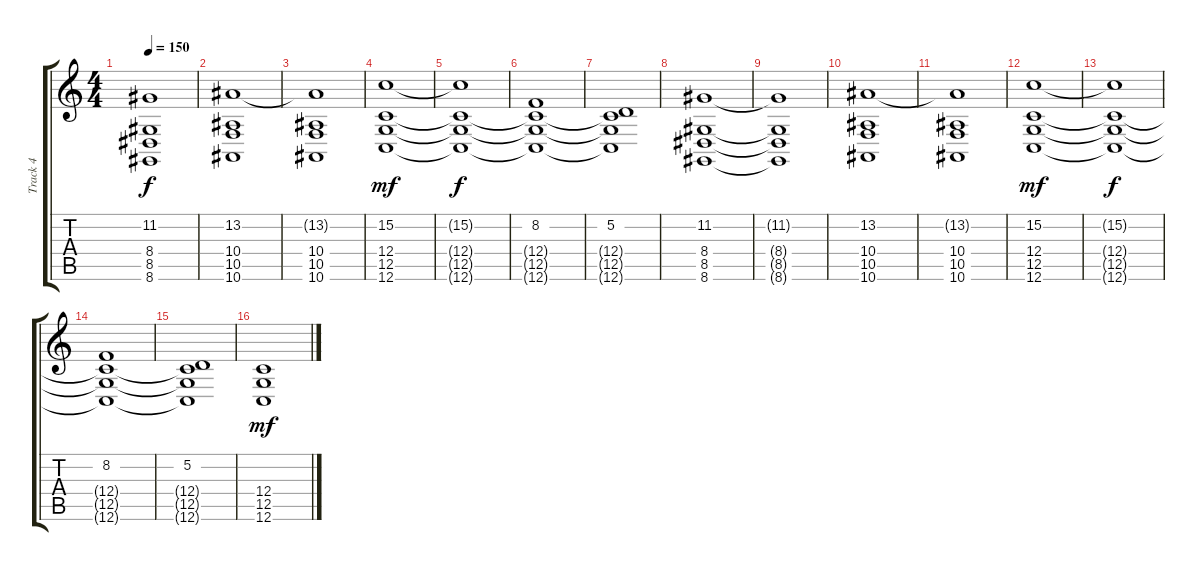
\track ("Track 4" "Track 4") {instrument pad2warm}
\staff {score tabs}
\tuning (D4 A3 F3 C3 G2 C2) {hide}
\ts (4 4)
\tempo 150
\clef g2
\ks c
(11.2{t} 8.4{t} 8.5{t} 8.6{t}).1{dy f} |
(13.2 10.4 10.5 10.6).1 |
(13.2{t} 10.4 10.5 10.6).1 |
(15.2 12.4 12.5 12.6).1{dy mf} |
(15.2{t} 12.4{t} 12.5{t} 12.6{t}).1{dy f} |
(8.2 12.4{t} 12.5{t} 12.6{t}).1 |
(5.2 12.4{t} 12.5{t} 12.6{t}).1 |
(11.2 8.4 8.5 8.6).1{volume 13 instrument pad2warm} |
(11.2{t} 8.4{t} 8.5{t} 8.6{t}).1 |
(13.2 10.4 10.5 10.6).1 |
(13.2{t} 10.4 10.5 10.6).1 |
(15.2 12.4 12.5 12.6).1{dy mf} |
(15.2{t} 12.4{t} 12.5{t} 12.6{t}).1{dy f} |
(8.2 12.4{t} 12.5{t} 12.6{t}).1 |
(5.2 12.4{t} 12.5{t} 12.6{t}).1 |
(12.4 12.5 12.6).1{dy mf}
